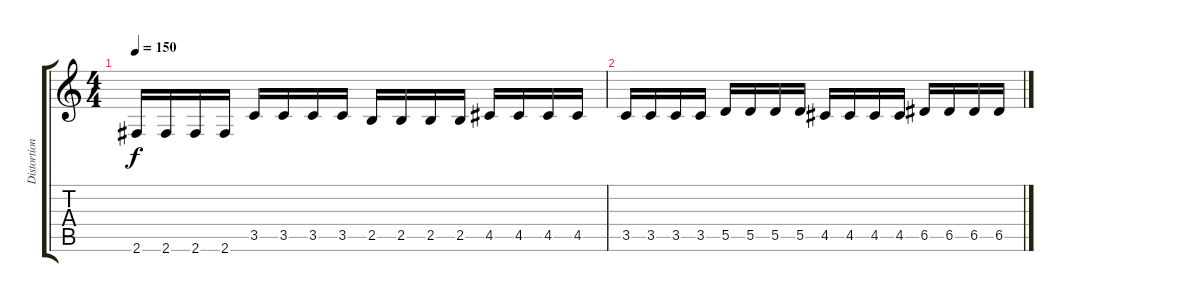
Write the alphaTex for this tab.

\track ("Distortion Guitar 1" "Distortion") {instrument distortionguitar}
\staff {score tabs}
\tuning (E4 B3 G3 D3 A2 E2) {hide}
\ts (4 4)
\tempo 150
\clef g2
\ks c
2.6.16{dy f volume 1} 2.6.16 2.6.16 2.6.16 3.5.16 3.5.16 3.5.16 3.5.16 2.5.16 2.5.16 2.5.16 2.5.16 4.5.16 4.5.16 4.5.16 4.5.16 |
3.5.16 3.5.16 3.5.16 3.5.16 5.5.16 5.5.16 5.5.16 5.5.16 4.5.16 4.5.16 4.5.16 4.5.16 6.5.16 6.5.16 6.5.16 6.5.16
